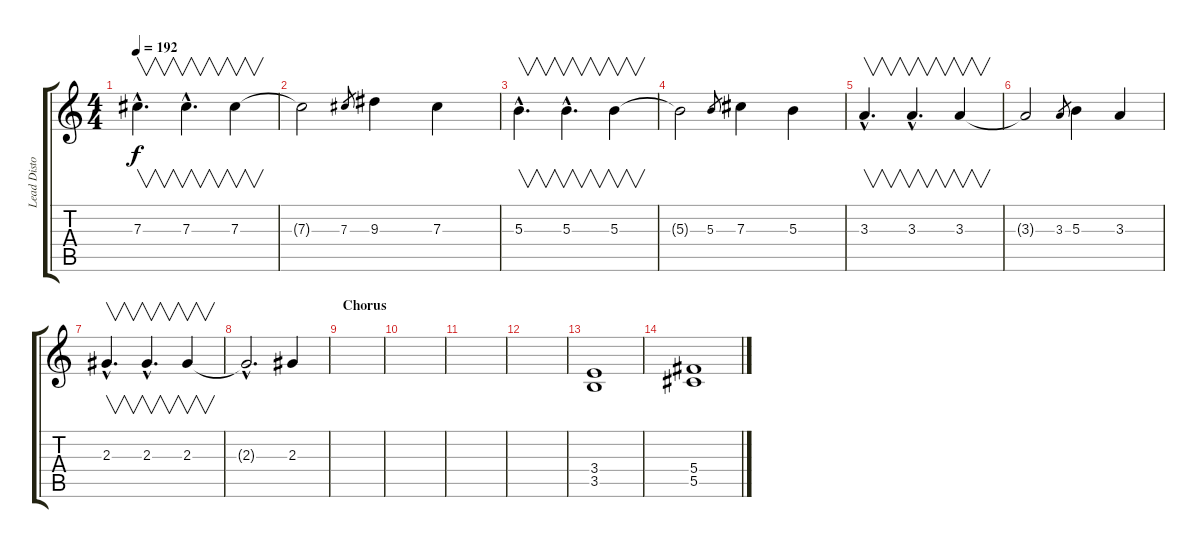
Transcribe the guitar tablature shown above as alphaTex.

\track ("Lead Distortion" "Lead Disto") {instrument overdrivenguitar}
\staff {score tabs}
\tuning (Eb4 Bb3 Gb3 Db3 Ab2 Eb2) {hide}
\ts (4 4)
\tempo 192
\clef g2
\ks c
7.3{hac}.4{v d dy f} 7.3{hac}.4{v d} 7.3.4{v} |
7.3{t}.2 7.3.8{gr} 9.3.4 7.3.4 |
5.3{hac}.4{v d} 5.3{hac}.4{v d} 5.3.4{v} |
5.3{t}.2 5.3.8{gr} 7.3.4 5.3.4 |
3.3{hac}.4{v d} 3.3{hac}.4{v d} 3.3.4{v} |
3.3{t}.2 3.3.8{gr} 5.3.4 3.3.4 |
2.3{hac}.4{v d} 2.3{hac}.4{v d} 2.3.4{v} |
2.3{hac t}.2{d} 2.3.4 |
\section ("" "Chorus")
|
|
|
|
(3.4 3.5).1 |
(5.4 5.5).1
